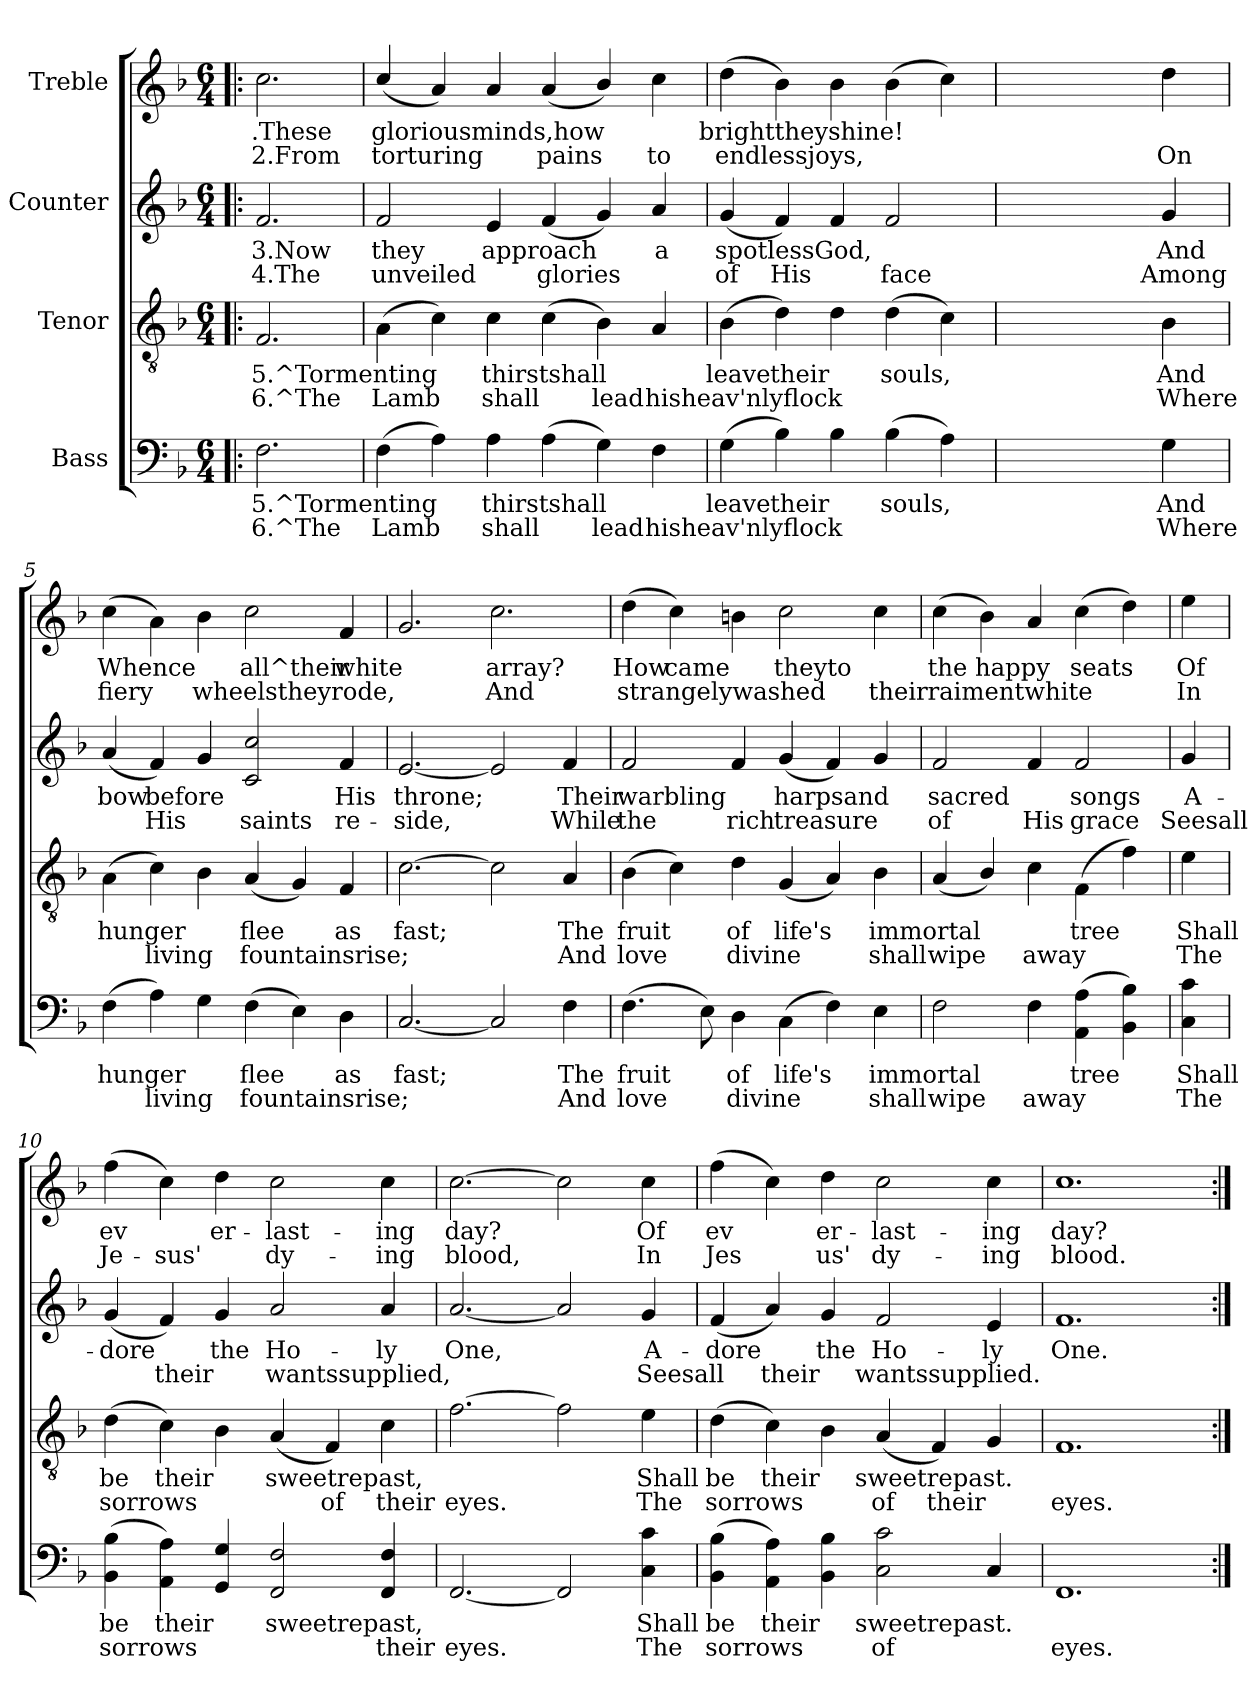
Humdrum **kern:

**kern	**text	**text	**kern	**text	**text	**kern	**text	**text	**kern	**text	**text
*part4	*part4	*part4	*part3	*part3	*part3	*part2	*part2	*part2	*part1	*part1	*part1
*staff4	*staff4	*staff4	*staff3	*staff3	*staff3	*staff2	*staff2	*staff2	*staff1	*staff1	*staff1
*I"Bass	*	*	*I"Tenor	*	*	*I"Counter	*	*	*I"Treble	*	*
!!LO:PB:g=z
*stria5	*	*	*stria5	*	*	*stria5	*	*	*stria5	*	*
*clefF4	*	*	*clefGv2	*	*	*clefG2	*	*	*clefG2	*	*
*k[b-]	*	*	*k[b-]	*	*	*k[b-]	*	*	*k[b-]	*	*
*F:	*	*	*F:	*	*	*F:	*	*	*F:	*	*
*M6/4	*	*	*M6/4	*	*	*M6/4	*	*	*M6/4	*	*
=1!|:	=1!|:	=1!|:	=1!|:	=1!|:	=1!|:	=1!|:	=1!|:	=1!|:	=1!|:	=1!|:	=1!|:
!	!LO:LY:a:rj	!LO:LY:a:rj	!	!LO:LY:b:rj	!LO:LY:b:rj	!	!LO:LY:b:cj	!LO:LY:b:cj	!	!LO:LY:b:cj	!LO:LY:b:cj
2.F\	5.^Tormenting	6.^The	2.F/	5.^Tormenting	6.^The	2.f/	3.Now	4.The	2.cc\	.These	2.From
=2	=2	=2	=2	=2	=2	=2	=2	=2	=2	=2	=2
!	!LO:LY:a:rj	!LO:LY:a:rj	!	!LO:LY:b:rj	!LO:LY:b:rj	!	!LO:LY:b:cj	!LO:LY:b:cj	!	!LO:LY:b:cj	!LO:LY:b:cj
(>4F\	.	Lamb	(>4A\	.	Lamb	2f/	they	unveiled	(<4cc/	gloriousminds,how	torturing
!	!LO:LY:a:rj	!LO:LY:a:rj	!	!LO:LY:b:rj	!LO:LY:b:rj	!	!	!	!	!LO:LY:b:cj	!LO:LY:b:cj
4A\)	.	.	4c\)	.	.	.	.	.	4a/)	.	.
!	!LO:LY:a:rj	!LO:LY:a:rj	!	!LO:LY:b:rj	!LO:LY:b:rj	!	!LO:LY:b:cj	!LO:LY:b:cj	!	!LO:LY:b:cj	!LO:LY:b:cj
4A\	thirstshall	shall	4c\	thirstshall	shall	4e/	approach	.	4a/	.	.
!	!LO:LY:a:rj	!LO:LY:a:rj	!	!LO:LY:b:rj	!LO:LY:b:rj	!	!LO:LY:b:cj	!LO:LY:b:cj	!	!LO:LY:b:cj	!LO:LY:b:cj
(>4A\	.	.	(>4c\	.	.	(<4f/	.	glories	(<4a/	.	pains
!	!LO:LY:a:rj	!LO:LY:a:rj	!	!LO:LY:b:rj	!LO:LY:b:rj	!	!LO:LY:b:cj	!LO:LY:b:cj	!	!LO:LY:b:cj	!LO:LY:b:cj
4G\)	.	lead	4B-\)	.	lead	4g/)	.	.	4b-/)	.	.
!	!LO:LY:a:rj	!LO:LY:a:rj	!	!LO:LY:b:rj	!LO:LY:b:rj	!	!LO:LY:b:cj	!LO:LY:b:cj	!	!LO:LY:b:cj	!LO:LY:b:cj
4F\	.	hisheav'nlyflock	4A/	.	hisheav'nlyflock	4a/	a	.	4cc\	.	to
=3	=3	=3	=3	=3	=3	=3	=3	=3	=3	=3	=3
!	!LO:LY:a:rj	!	!	!LO:LY:b:rj	!	!	!LO:LY:b:cj	!LO:LY:b:cj	!	!LO:LY:b:cj	!LO:LY:b:cj
(>4G\	leave	.	(>4B-\	leave	.	(<4g/	spotlessGod,	of	(>4dd\	brighttheyshine!	endlessjoys,
!	!LO:LY:a:rj	!	!	!LO:LY:b:rj	!	!	!LO:LY:b:cj	!LO:LY:b:cj	!	!LO:LY:b:cj	!LO:LY:b:cj
4B-\)	their	.	4d\)	their	.	4f/)	.	His	4b-\)	.	.
!	!LO:LY:a:rj	!	!	!LO:LY:b:rj	!	!	!LO:LY:b:cj	!LO:LY:b:cj	!	!LO:LY:b:cj	!LO:LY:b:cj
4B-\	.	.	4d\	.	.	4f/	.	.	4b-\	.	.
!	!LO:LY:a:rj	!	!	!LO:LY:b:rj	!	!	!LO:LY:b:cj	!LO:LY:b:cj	!	!LO:LY:b:cj	!LO:LY:b:cj
(>4B-\	souls,	.	(>4d\	souls,	.	2f/	.	face	(>4b-\	.	.
!	!LO:LY:a:rj	!	!	!LO:LY:b:rj	!	!	!	!	!	!LO:LY:b:cj	!LO:LY:b:cj
4A\)	.	.	4c\)	.	.	.	.	.	4cc\)	.	.
=4	=4	=4	=4	=4	=4	=4	=4	=4	=4	=4	=4
!	!LO:LY:a:rj	!LO:LY:a:rj	!	!LO:LY:b:rj	!LO:LY:b:rj	!	!LO:LY:b:cj	!LO:LY:b:cj	!	!LO:LY:b:cj	!LO:LY:b:cj
4G\	And	Where	4B-\	And	Where	4g/	And	Among	4dd\	.	On
=5	=5	=5	=5	=5	=5	=5	=5	=5	=5	=5	=5
!	!LO:LY:a:rj	!LO:LY:a:rj	!	!LO:LY:b:rj	!LO:LY:b:rj	!	!LO:LY:b:cj	!LO:LY:b:cj	!	!LO:LY:b:cj	!LO:LY:b:cj
(>4F\	hunger	.	(>4A\	hunger	.	(<4a/	bow	.	(>4cc\	Whence	fiery
!	!LO:LY:a:rj	!LO:LY:a:rj	!	!LO:LY:b:rj	!LO:LY:b:rj	!	!LO:LY:b:cj	!LO:LY:b:cj	!	!LO:LY:b:cj	!LO:LY:b:cj
4A\)	.	living	4c\)	.	living	4f/)	before	His	4a\)	.	.
!	!LO:LY:a:rj	!LO:LY:a:rj	!	!LO:LY:b:rj	!LO:LY:b:rj	!	!LO:LY:b:cj	!LO:LY:b:cj	!	!LO:LY:b:cj	!LO:LY:b:cj
4G\	.	.	4B-\	.	.	4g/	.	.	4b-\	.	wheelstheyrode,
!	!LO:LY:a:rj	!LO:LY:a:rj	!	!LO:LY:b:rj	!LO:LY:b:rj	!	!LO:LY:b:cj	!LO:LY:b:cj	!	!LO:LY:b:cj	!LO:LY:b:cj
(>4F\	flee	fountainsrise;	(<4A/	flee	fountainsrise;	2c/ 2cc/	.	saints	2cc\	all^their	.
!	!LO:LY:a:rj	!LO:LY:a:rj	!	!LO:LY:b:rj	!LO:LY:b:rj	!	!	!	!	!	!
4E\)	.	.	4G/)	.	.	.	.	.	.	.	.
!	!LO:LY:a:rj	!LO:LY:a:rj	!	!LO:LY:b:rj	!LO:LY:b:rj	!	!LO:LY:b:cj	!LO:LY:b:cj	!	!LO:LY:b:cj	!LO:LY:b:cj
4D\	as	.	4F/	as	.	4f/	His	re-	4f/	white	.
=6	=6	=6	=6	=6	=6	=6	=6	=6	=6	=6	=6
!	!LO:LY:a:rj	!LO:LY:a:rj	!	!LO:LY:b:rj	!LO:LY:b:rj	!	!LO:LY:b:cj	!LO:LY:b:cj	!	!LO:LY:b:cj	!LO:LY:b:cj
[<2.C/	fast;	.	[>2.c\	fast;	.	[<2.e/	-throne;	side,	2.g/	.	.
!	!LO:LY:a:rj	!LO:LY:a:rj	!	!LO:LY:b:rj	!LO:LY:b:rj	!	!LO:LY:b:cj	!LO:LY:b:cj	!	!LO:LY:b:cj	!LO:LY:b:cj
2C/]	.	.	2c\]	.	.	2e/]	.	.	2.cc\	array?	And
!	!LO:LY:a:rj	!LO:LY:a:rj	!	!LO:LY:b:rj	!LO:LY:b:rj	!	!LO:LY:b:cj	!LO:LY:b:cj	!	!	!
4F\	The	And	4A/	The	And	4f/	Their	While	.	.	.
=7	=7	=7	=7	=7	=7	=7	=7	=7	=7	=7	=7
!	!LO:LY:a:rj	!LO:LY:a:rj	!	!LO:LY:b:rj	!LO:LY:b:rj	!	!LO:LY:b:cj	!LO:LY:b:cj	!	!LO:LY:b:cj	!LO:LY:b:cj
(>4.F\	fruit	love	(>4B-\	fruit	love	2f/	warbling	the	(>4dd\	How	strangelywashed
!	!	!	!	!LO:LY:b:rj	!LO:LY:b:rj	!	!	!	!	!LO:LY:b:cj	!LO:LY:b:cj
.	.	.	4c\)	.	.	.	.	.	4cc\)	came	.
!	!LO:LY:a:rj	!LO:LY:a:rj	!	!	!	!	!	!	!	!	!
8E\)	.	.	.	.	.	.	.	.	.	.	.
!	!LO:LY:a:rj	!LO:LY:a:rj	!	!LO:LY:b:rj	!LO:LY:b:rj	!	!LO:LY:b:cj	!LO:LY:b:cj	!	!LO:LY:b:cj	!LO:LY:b:cj
4D\	of	divine	4d\	of	divine	4f/	.	rich	4bn\	.	.
!	!LO:LY:a:rj	!LO:LY:a:rj	!	!LO:LY:b:rj	!LO:LY:b:rj	!	!LO:LY:b:cj	!LO:LY:b:cj	!	!LO:LY:b:cj	!LO:LY:b:cj
(>4C\	life's	.	(<4G/	life's	.	(<4g/	harpsand	treasure	2cc\	theyto	.
!	!LO:LY:a:rj	!LO:LY:a:rj	!	!LO:LY:b:rj	!LO:LY:b:rj	!	!LO:LY:b:cj	!LO:LY:b:cj	!	!	!
4F\)	.	.	4A/)	.	.	4f/)	.	.	.	.	.
!	!LO:LY:a:rj	!LO:LY:a:rj	!	!LO:LY:b:rj	!LO:LY:b:rj	!	!LO:LY:b:cj	!LO:LY:b:cj	!	!LO:LY:b:cj	!LO:LY:b:cj
4E\	immortal	shall	4B-\	immortal	shall	4g/	.	.	4cc\	.	their
=8	=8	=8	=8	=8	=8	=8	=8	=8	=8	=8	=8
!	!LO:LY:a:rj	!LO:LY:a:rj	!	!LO:LY:b:rj	!LO:LY:b:rj	!	!LO:LY:b:cj	!LO:LY:b:cj	!	!LO:LY:b:cj	!LO:LY:b:cj
2F\	.	wipe	(<4A/	.	wipe	2f/	sacred	of	(>4cc\	the	raimentwhite
!	!	!	!	!LO:LY:b:rj	!LO:LY:b:rj	!	!	!	!	!LO:LY:b:cj	!LO:LY:b:cj
.	.	.	4B-/)	.	.	.	.	.	4b-\)	happy	.
!	!LO:LY:a:rj	!LO:LY:a:rj	!	!LO:LY:b:rj	!LO:LY:b:rj	!	!LO:LY:b:cj	!LO:LY:b:cj	!	!LO:LY:b:cj	!LO:LY:b:cj
4F\	.	away	4c\	.	away	4f/	.	His	4a/	.	.
!	!LO:LY:a:rj	!LO:LY:a:rj	!	!LO:LY:b:rj	!LO:LY:b:rj	!	!LO:LY:b:cj	!LO:LY:b:cj	!	!LO:LY:b:cj	!LO:LY:b:cj
(>4AA\ 4A\	tree	.	(>4F\	tree	.	2f/	songs	grace	(>4cc\	seats	.
!	!LO:LY:a:rj	!LO:LY:a:rj	!	!LO:LY:b:rj	!LO:LY:b:rj	!	!	!	!	!LO:LY:b:cj	!LO:LY:b:cj
4B-\ 4BB-\)	.	.	4f\)	.	.	.	.	.	4dd\)	.	.
=9	=9	=9	=9	=9	=9	=9	=9	=9	=9	=9	=9
!	!LO:LY:a:rj	!LO:LY:a:rj	!	!LO:LY:b:rj	!LO:LY:b:rj	!	!LO:LY:b:cj	!LO:LY:b:cj	!	!LO:LY:b:cj	!LO:LY:b:cj
4c\ 4C\	Shall	The	4e\	Shall	The	4g/	A-	-Seesall	4ee\	Of	In
=10	=10	=10	=10	=10	=10	=10	=10	=10	=10	=10	=10
!	!LO:LY:a:rj	!LO:LY:a:rj	!	!LO:LY:b:rj	!LO:LY:b:rj	!	!LO:LY:b:cj	!LO:LY:b:cj	!	!LO:LY:b:cj	!LO:LY:b:cj
(>4B-\ 4BB-\	be	sorrows	(>4d\	be	sorrows	(<4g/	dore	.	(>4ff\	ev-	-Je-
!	!LO:LY:a:rj	!LO:LY:a:rj	!	!LO:LY:b:rj	!LO:LY:b:rj	!	!LO:LY:b:cj	!LO:LY:b:cj	!	!LO:LY:b:cj	!LO:LY:b:cj
4A\ 4AA\)	their	.	4c\)	their	.	4f/)	.	their	4cc\)	-	sus'
!	!LO:LY:a:rj	!LO:LY:a:rj	!	!LO:LY:b:rj	!LO:LY:b:rj	!	!LO:LY:b:cj	!LO:LY:b:cj	!	!LO:LY:b:cj	!LO:LY:b:cj
4G/ 4GG/	.	.	4B-\	.	.	4g/	the	-	4dd\	er-	--
!	!LO:LY:a:rj	!LO:LY:a:rj	!	!LO:LY:b:rj	!LO:LY:b:rj	!	!LO:LY:b:cj	!LO:LY:b:cj	!	!LO:LY:b:cj	!LO:LY:b:cj
2F/ 2FF/	sweetrepast,	.	(<4A/	sweetrepast,	.	2a/	-Ho-	-wantssupplied,	2cc\	-last-	-dy-
!	!	!	!	!LO:LY:b:rj	!LO:LY:b:rj	!	!	!	!	!	!
.	.	.	4F/)	.	of	.	.	.	.	.	.
!	!LO:LY:a:rj	!LO:LY:a:rj	!	!LO:LY:b:rj	!LO:LY:b:rj	!	!LO:LY:b:cj	!LO:LY:b:cj	!	!LO:LY:b:cj	!LO:LY:b:cj
4F/ 4FF/	.	their	4c\	.	their	4a/	ly	.	4cc\	-ing	ing
=11	=11	=11	=11	=11	=11	=11	=11	=11	=11	=11	=11
!	!LO:LY:a:rj	!LO:LY:a:rj	!	!LO:LY:b:rj	!LO:LY:b:rj	!	!LO:LY:b:cj	!LO:LY:b:cj	!	!LO:LY:b:cj	!LO:LY:b:cj
[<2.FF/	.	eyes.	[>2.f\	.	eyes.	[<2.a/	One,	-	[>2.cc\	day?	blood,
!	!LO:LY:a:rj	!LO:LY:a:rj	!	!LO:LY:b:rj	!LO:LY:b:rj	!	!LO:LY:b:cj	!LO:LY:b:cj	!	!LO:LY:b:cj	!LO:LY:b:cj
2FF/]	.	.	2f\]	.	.	2a/]	-	-	2cc\]	.	.
!	!LO:LY:a:rj	!LO:LY:a:rj	!	!LO:LY:b:rj	!LO:LY:b:rj	!	!LO:LY:b:cj	!LO:LY:b:cj	!	!LO:LY:b:cj	!LO:LY:b:cj
4c\ 4C\	Shall	The	4e\	Shall	The	4g/	-A-	-Seesall	4cc\	Of	In
=12	=12	=12	=12	=12	=12	=12	=12	=12	=12	=12	=12
!	!LO:LY:a:rj	!LO:LY:a:rj	!	!LO:LY:b:rj	!LO:LY:b:rj	!	!LO:LY:b:cj	!LO:LY:b:cj	!	!LO:LY:b:cj	!LO:LY:b:cj
(>4B-\ 4BB-\	be	sorrows	(>4d\	be	sorrows	(<4f/	dore	.	(>4ff\	ev-	-Jes-
!	!LO:LY:a:rj	!LO:LY:a:rj	!	!LO:LY:b:rj	!LO:LY:b:rj	!	!LO:LY:b:cj	!LO:LY:b:cj	!	!LO:LY:b:cj	!LO:LY:b:cj
4A\ 4AA\)	their	.	4c\)	their	.	4a/)	.	their	4cc\)	--	--
!	!LO:LY:a:rj	!LO:LY:a:rj	!	!LO:LY:b:rj	!LO:LY:b:rj	!	!LO:LY:b:cj	!LO:LY:b:cj	!	!LO:LY:b:cj	!LO:LY:b:cj
4B-\ 4BB-\	.	.	4B-\	.	.	4g/	the	-	4dd\	-er-	-us'
!	!LO:LY:a:rj	!LO:LY:a:rj	!	!LO:LY:b:rj	!LO:LY:b:rj	!	!LO:LY:b:cj	!LO:LY:b:cj	!	!LO:LY:b:cj	!LO:LY:b:cj
2c\ 2C\	sweetrepast.	of	(<4A/	sweetrepast.	of	2f/	-Ho-	-wantssupplied.	2cc\	last-	-dy-
!	!	!	!	!LO:LY:b:rj	!LO:LY:b:rj	!	!	!	!	!	!
.	.	.	4F/)	.	their	.	.	.	.	.	.
!	!LO:LY:a:rj	!LO:LY:a:rj	!	!LO:LY:b:rj	!LO:LY:b:rj	!	!LO:LY:b:cj	!LO:LY:b:cj	!	!LO:LY:b:cj	!LO:LY:b:cj
4C/	.	.	4G/	.	.	4e/	ly	.	4cc\	-ing	ing
=13	=13	=13	=13	=13	=13	=13	=13	=13	=13	=13	=13
!	!LO:LY:a:rj	!LO:LY:a:rj	!	!LO:LY:b:rj	!LO:LY:b:rj	!	!LO:LY:b:cj	!	!	!LO:LY:b:cj	!LO:LY:b:cj
1.FF	.	eyes.	1.F	.	eyes.	1.f	One.	.	1.cc	day?	blood.
=:|!	=:|!	=:|!	=:|!	=:|!	=:|!	=:|!	=:|!	=:|!	=:|!	=:|!	=:|!
*-	*-	*-	*-	*-	*-	*-	*-	*-	*-	*-	*-
